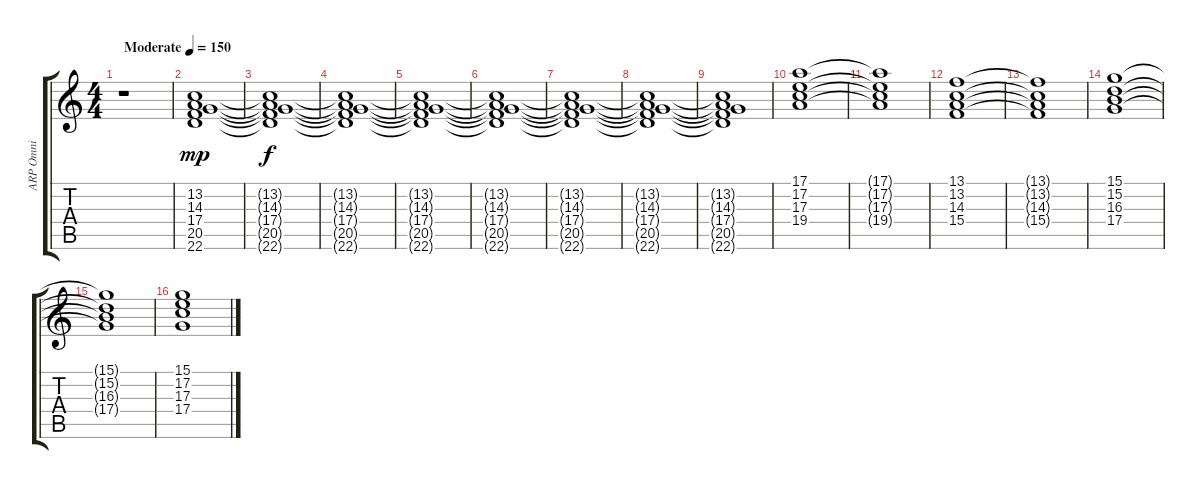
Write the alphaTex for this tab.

\track ("ARP Omni" "ARP Omni") {instrument stringensemble1}
\staff {score tabs}
\tuning (E4 B3 G3 D3 A2 E2) {hide}
\ts (4 4)
\tempo (150 "Moderate")
\clef g2
\ks c
r.1{dy mp instrument stringensemble1} |
(13.2 14.3 17.4 20.5 22.6).1 |
(13.2{t} 14.3{t} 17.4{t} 20.5{t} 22.6{t}).1{dy f} |
(13.2{t} 14.3{t} 17.4{t} 20.5{t} 22.6{t}).1 |
(13.2{t} 14.3{t} 17.4{t} 20.5{t} 22.6{t}).1 |
(13.2{t} 14.3{t} 17.4{t} 20.5{t} 22.6{t}).1 |
(13.2{t} 14.3{t} 17.4{t} 20.5{t} 22.6{t}).1 |
(13.2{t} 14.3{t} 17.4{t} 20.5{t} 22.6{t}).1 |
(13.2{t} 14.3{t} 17.4{t} 20.5{t} 22.6{t}).1 |
(17.1 17.2 17.3 19.4).1 |
(17.1{t} 17.2{t} 17.3{t} 19.4{t}).1 |
(13.1 13.2 14.3 15.4).1 |
(13.1{t} 13.2{t} 14.3{t} 15.4{t}).1 |
(15.1 15.2 16.3 17.4).1 |
(15.1{t} 15.2{t} 16.3{t} 17.4{t}).1 |
(15.1 17.2 17.3 17.4).1
